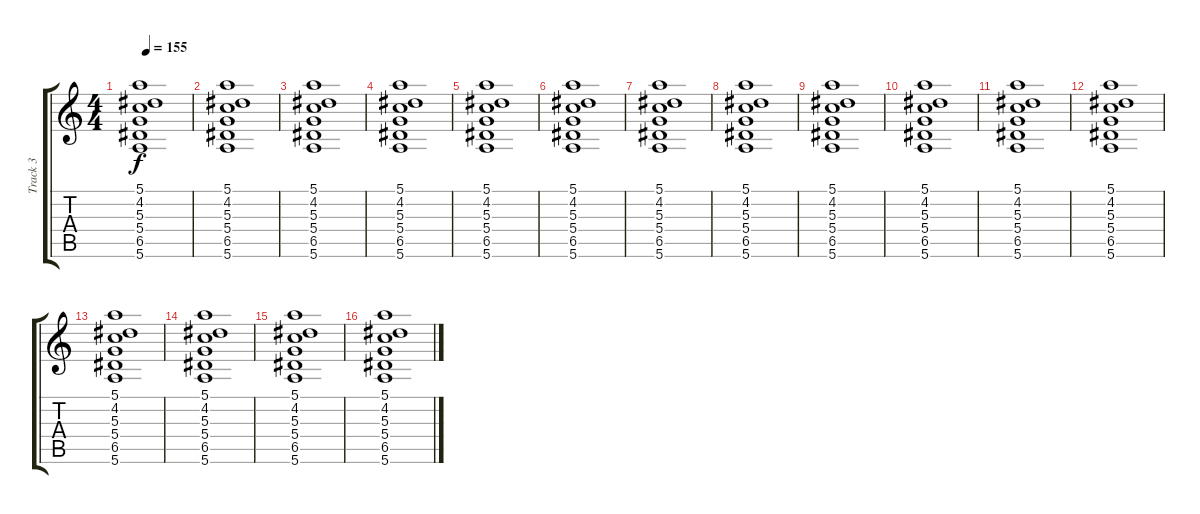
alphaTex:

\track ("Track 3" "Track 3") {instrument overdrivenguitar}
\staff {score tabs}
\tuning (E4 B3 G3 D3 A2 E2) {hide}
\ts (4 4)
\tempo 155
\clef g2
\ks c
(5.1 4.2 5.3 5.4 6.5 5.6).1{dy f volume 8} |
(5.1 4.2 5.3 5.4 6.5 5.6).1 |
(5.1 4.2 5.3 5.4 6.5 5.6).1 |
(5.1 4.2 5.3 5.4 6.5 5.6).1 |
(5.1 4.2 5.3 5.4 6.5 5.6).1 |
(5.1 4.2 5.3 5.4 6.5 5.6).1 |
(5.1 4.2 5.3 5.4 6.5 5.6).1 |
(5.1 4.2 5.3 5.4 6.5 5.6).1 |
(5.1 4.2 5.3 5.4 6.5 5.6).1 |
(5.1 4.2 5.3 5.4 6.5 5.6).1 |
(5.1 4.2 5.3 5.4 6.5 5.6).1 |
(5.1 4.2 5.3 5.4 6.5 5.6).1 |
(5.1 4.2 5.3 5.4 6.5 5.6).1 |
(5.1 4.2 5.3 5.4 6.5 5.6).1 |
(5.1 4.2 5.3 5.4 6.5 5.6).1 |
(5.1 4.2 5.3 5.4 6.5 5.6).1
